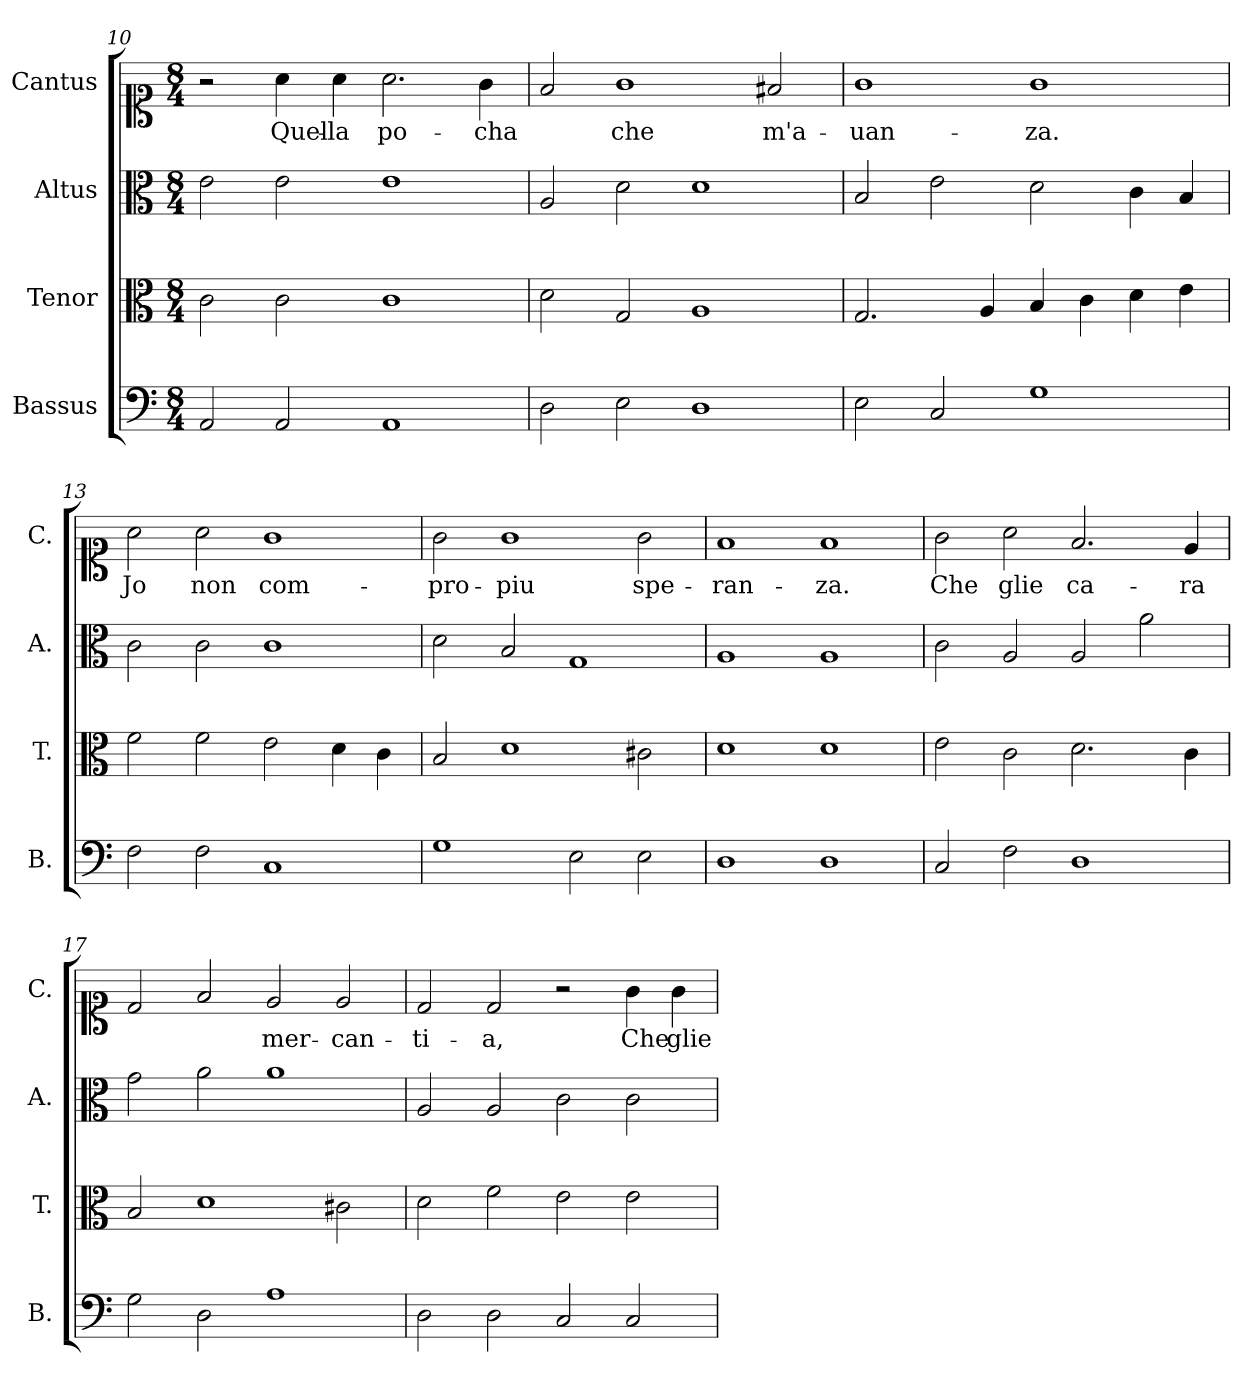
**kern	**kern	**kern	**kern	**text
*part4	*part3	*part2	*part1	*part1
*staff4	*staff3	*staff2	*staff1	*staff1
*I"Bassus	*I"Tenor	*I"Altus	*I"Cantus	*
*I'B.	*I'T.	*I'A.	*I'C.	*
*clefF4	*clefC3	*clefC3	*clefC1	*
*k[]	*k[]	*k[]	*k[]	*
*M8/4	*M8/4	*M8/4	*M8/4	*
=10	=10	=10	=10	=10
2AA/	2c\	2e\	2r	.
!	!	!	!	!LO:LY:b
2AA/	2c\	2e\	4a\	Quel-
!	!	!	!	!LO:LY:b
.	.	.	4a\	-la
!	!	!	!	!LO:LY:b
1AA	1c	1e	2.a\	po-
!	!	!	!	!LO:LY:b
.	.	.	4g\	-cha
=11	=11	=11	=11	=11
2D\	2d\	2A/	2f/	.
!	!	!	!	!LO:LY:b
2E\	2G/	2d\	1g	che
1D	1A	1d	.	.
!	!	!	!	!LO:LY:b
.	.	.	2f#X/	m'a-
!!LO:LB:g=z
=12	=12	=12	=12	=12
!	!	!	!	!LO:LY:b
2E\	2.G/	2B/	1g	-uan-
2C/	.	2e\	.	.
.	4A/	.	.	.
!	!	!	!	!LO:LY:b
1G	4B/	2d\	1g	-za.
.	4c\	.	.	.
.	4d\	4c\	.	.
.	4e\	4B/	.	.
=13	=13	=13	=13	=13
!	!	!	!	!LO:LY:b
2F\	2f\	2c\	2a\	Jo
!	!	!	!	!LO:LY:b
2F\	2f\	2c\	2a\	non
!	!	!	!	!LO:LY:b
1C	2e\	1c	1g	com-
.	4d\	.	.	.
.	4c\	.	.	.
=14	=14	=14	=14	=14
!	!	!	!	!LO:LY:b
1G	2B/	2d\	2g\	-pro-
!	!	!	!	!LO:LY:b
.	1d	2B/	1g	-piu
2E\	.	1G	.	.
!	!	!	!	!LO:LY:b
2E\	2c#X\	.	2g\	spe-
=15	=15	=15	=15	=15
!	!	!	!	!LO:LY:b
1D	1d	1A	1f	-ran-
!	!	!	!	!LO:LY:b
1D	1d	1A	1f	-za.
=16	=16	=16	=16	=16
!	!	!	!	!LO:LY:b
2C/	2e\	2c\	2g\	Che
!	!	!	!	!LO:LY:b
2F\	2c\	2A/	2a\	glie
!	!	!	!	!LO:LY:b
1D	2.d\	2A/	2.f/	ca-
.	.	2a\	.	.
!	!	!	!	!LO:LY:b
.	4c\	.	4e/	-ra
!!LO:PB:g=z
=17	=17	=17	=17	=17
2G\	2B/	2g\	2d/	.
2D\	1d	2a\	2f/	.
!	!	!	!	!LO:LY:b
1A	.	1a	2e/	mer-
!	!	!	!	!LO:LY:b
.	2c#X\	.	2e/	-can-
=18	=18	=18	=18	=18
!	!	!	!	!LO:LY:b
2D\	2d\	2A/	2d/	-ti-
!	!	!	!	!LO:LY:b
2D\	2f\	2A/	2d/	-a,
2C/	2e\	2c\	2r	.
!	!	!	!	!LO:LY:b
2C/	2e\	2c\	4g\	Che
!	!	!	!	!LO:LY:b
.	.	.	4g\	glie
=	=	=	=	=
*-	*-	*-	*-	*-
